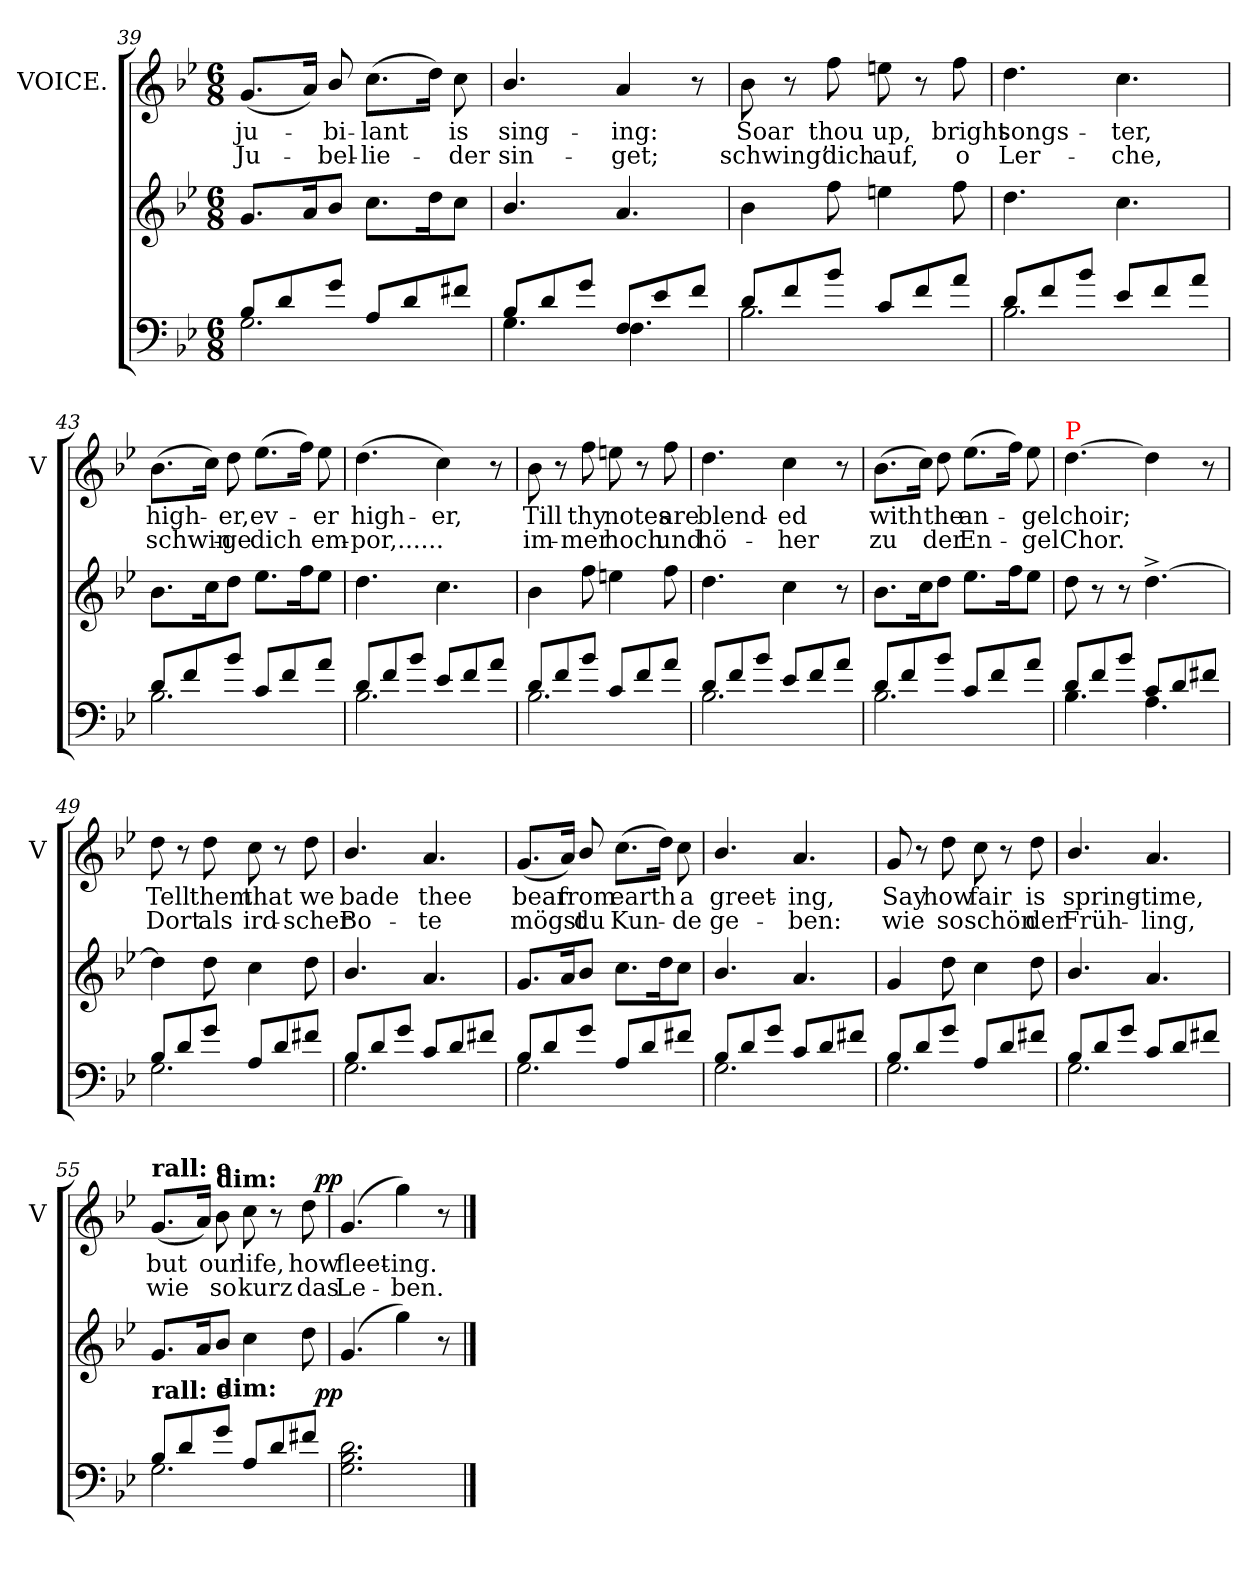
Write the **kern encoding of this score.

**kern	**kern	**dynam	**kern	**text	**text	**dynam
*part2	*part2	*part2	*part1	*part1	*part1	*part1
*staff3	*staff2	*staff2/3	*staff1	*staff1	*staff1	*staff1
*	*	*	*I"VOICE.	*	*	*
*	*	*	*I'V	*	*	*
*clefF4	*clefG2	*	*clefG2	*	*	*
*k[b-e-]	*k[b-e-]	*	*k[b-e-]	*	*	*
*g:	*g:	*	*g:	*	*	*
*M6/8	*M6/8	*	*M6/8	*	*	*
=39	=39	=39	=39	=39	=39	=39
*^	*	*	*	*	*	*
8B-L	2.G	8.gL	.	(<8.gL	ju-	Ju-	.
8d	.	.	.	.	.	.	.
.	.	16ak	.	16aJk)	.	.	.
8gJ	.	8b-J	.	8b-/	-bi-	-bel-	.
8AL	.	8.ccL	.	(>8.ccL	-lant	-lie-	.
8d	.	.	.	.	.	.	.
.	.	16ddk	.	16ddJk)	.	.	.
8f#XJ	.	8ccJ	.	8cc	is	-der	.
=40	=40	=40	=40	=40	=40	=40	=40
8B-L	4.G	4.b-/	.	4.b-/	sing-	sin-	.
8d	.	.	.	.	.	.	.
8gJ	.	.	.	.	.	.	.
8FL	4.F	4.a	.	4a	-ing:	-get;	.
8e-	.	.	.	.	.	.	.
8fJ	.	.	.	8r	.	.	.
=41	=41	=41	=41	=41	=41	=41	=41
8dL	2.B-	4b-	.	8b-	Soar	schwing’	.
8f	.	.	.	8r	.	.	.
8b-J	.	8ff	.	8ff	thou	dich	.
8cL	.	4een	.	8een	up,	auf,	.
8f	.	.	.	8r	.	.	.
8aJ	.	8ff	.	8ff	bright	o	.
=42	=42	=42	=42	=42	=42	=42	=42
8dL	2.B-	4.dd	.	4.dd	songs-	Ler-	.
8f	.	.	.	.	.	.	.
8b-J	.	.	.	.	.	.	.
8e-L	.	4.cc	.	4.cc	-ter,	-che,	.
8f	.	.	.	.	.	.	.
8aJ	.	.	.	.	.	.	.
=43	=43	=43	=43	=43	=43	=43	=43
8dL	2.B-	8.b-L	.	(>8.b-L	high-	schwin-	.
8f	.	.	.	.	.	.	.
.	.	16cck	.	16ccJk)	.	.	.
8b-J	.	8ddJ	.	8dd	-er,	-ge	.
8cL	.	8.ee-L	.	(>8.ee-L	ev-	dich	.
8f	.	.	.	.	.	.	.
.	.	16ffk	.	16ffJk)	.	.	.
8aJ	.	8ee-J	.	8ee-	-er	em-	.
=44	=44	=44	=44	=44	=44	=44	=44
8dL	2.B-	4.dd	.	(>4.dd	high-	-por,......	.
8f	.	.	.	.	.	.	.
8b-J	.	.	.	.	.	.	.
8e-L	.	4.cc	.	4cc)	-er,	.	.
8f	.	.	.	.	.	.	.
8aJ	.	.	.	8r	.	.	.
=45	=45	=45	=45	=45	=45	=45	=45
8dL	2.B-	4b-	.	8b-	Till	im-	.
8f	.	.	.	8r	.	.	.
8b-J	.	8ff	.	8ff	thy	-mer	.
8cL	.	4een	.	8een	notes	hoch	.
8f	.	.	.	8r	.	.	.
8aJ	.	8ff	.	8ff	are	und	.
=46	=46	=46	=46	=46	=46	=46	=46
8dL	2.B-	4.dd	.	4.dd	blend-	hö-	.
8f	.	.	.	.	.	.	.
8b-J	.	.	.	.	.	.	.
8e-L	.	4cc	.	4cc	-ed	-her	.
8f	.	.	.	.	.	.	.
8aJ	.	8r	.	8r	.	.	.
=47	=47	=47	=47	=47	=47	=47	=47
8dL	2.B-	8.b-L	.	(>8.b-L	with	zu	.
8f	.	.	.	.	.	.	.
.	.	16cck	.	16ccJk)	.	.	.
8b-J	.	8ddJ	.	8dd	the	der	.
8cL	.	8.ee-L	.	(>8.ee-L	an-	En-	.
8f	.	.	.	.	.	.	.
.	.	16ffk	.	16ffJk)	.	.	.
8aJ	.	8ee-J	.	8ee-	-gel	-gel	.
=48	=48	=48	=48	=48	=48	=48	=48
!	!	!	!	!LO:TX:a:color=red:t=P	!	!	!
8dL	4.B-	8dd	.	[4.dd	choir;	Chor.	.
8f	.	8r	.	.	.	.	.
8b-J	.	8r	.	.	.	.	.
8cL	4.A	[4.dd^<	.	4dd]	.	.	.
8d	.	.	.	.	.	.	.
8f#XJ	.	.	.	8r	.	.	.
=49	=49	=49	=49	=49	=49	=49	=49
8B-L	2.G	4dd]	.	8dd	Tell	Dort	.
8d	.	.	.	8r	.	.	.
8gJ	.	8dd	.	8dd	them	als	.
8AL	.	4cc	.	8cc	that	ird-	.
8d	.	.	.	8r	.	.	.
8f#XJ	.	8dd	.	8dd	we	-scher	.
=50	=50	=50	=50	=50	=50	=50	=50
8B-L	2.G	4.b-/	.	4.b-/	bade	Bo-	.
8d	.	.	.	.	.	.	.
8gJ	.	.	.	.	.	.	.
8cL	.	4.a	.	4.a	thee	-te	.
8d	.	.	.	.	.	.	.
8f#XJ	.	.	.	.	.	.	.
=51	=51	=51	=51	=51	=51	=51	=51
8B-L	2.G	8.gL	.	(<8.gL	bear	mögst	.
8d	.	.	.	.	.	.	.
.	.	16ak	.	16aJk)	.	.	.
8gJ	.	8b-J	.	8b-/	from	du	.
8AL	.	8.ccL	.	(>8.ccL	earth	Kun-	.
8d	.	.	.	.	.	.	.
.	.	16ddk	.	16ddJk)	.	.	.
8f#XJ	.	8ccJ	.	8cc	a	-de	.
=52	=52	=52	=52	=52	=52	=52	=52
8B-L	2.G	4.b-/	.	4.b-/	greet-	ge-	.
8d	.	.	.	.	.	.	.
8gJ	.	.	.	.	.	.	.
8cL	.	4.a	.	4.a	-ing,	-ben:	.
8d	.	.	.	.	.	.	.
8f#XJ	.	.	.	.	.	.	.
=53	=53	=53	=53	=53	=53	=53	=53
8B-L	2.G	4g	.	8g	Say	wie	.
8d	.	.	.	8r	.	.	.
8gJ	.	8dd	.	8dd	how	so	.
8AL	.	4cc	.	8cc	fair	schön	.
8d	.	.	.	8r	.	.	.
8f#XJ	.	8dd	.	8dd	is	der	.
=54	=54	=54	=54	=54	=54	=54	=54
8B-L	2.G	4.b-/	.	4.b-/	spring-	Früh-	.
8d	.	.	.	.	.	.	.
8gJ	.	.	.	.	.	.	.
8cL	.	4.a	.	4.a	-time,	-ling,	.
8d	.	.	.	.	.	.	.
8f#XJ	.	.	.	.	.	.	.
=55	=55	=55	=55	=55	=55	=55	=55
!	!	!	!	!LO:TX:a:B:t=rall&colon; e	!	!	!
!LO:TX:a:B:t=rall&colon; e	!	!	!	!	!	!	!
8B-L	2.G	8.gL	.	(<8.gL	but	wie	.
8d	.	.	.	.	.	.	.
.	.	16ak	.	16aJk)	.	.	.
!	!	!	!	!LO:TX:a:B:t=dim&colon;	!	!	!
!	!	!LO:TX:c:B:t=dim&colon;	!	!	!	!	!
8gJ	.	8b-J	.	8b-	our	so	.
8AL	.	4cc	.	8cc	life,	kurz	.
8d	.	.	.	8r	.	.	.
8f#XJ	.	8dd	.	8dd	how	das	.
*v	*v	*	*	*	*	*	*
=56	=56	=56	=56	=56	=56	=56
!	!	!LO:DY:rj	!	!	!	!LO:DY:a:rj
2.d 2.B- 2.G	(>4.g	pp	(>4.g	fleet-	Le-	pp
.	4gg)	.	4gg)	-ing.	-ben.	.
.	8r	.	8r	.	.	.
==	==	==	==	==	==	==
*-	*-	*-	*-	*-	*-	*-
